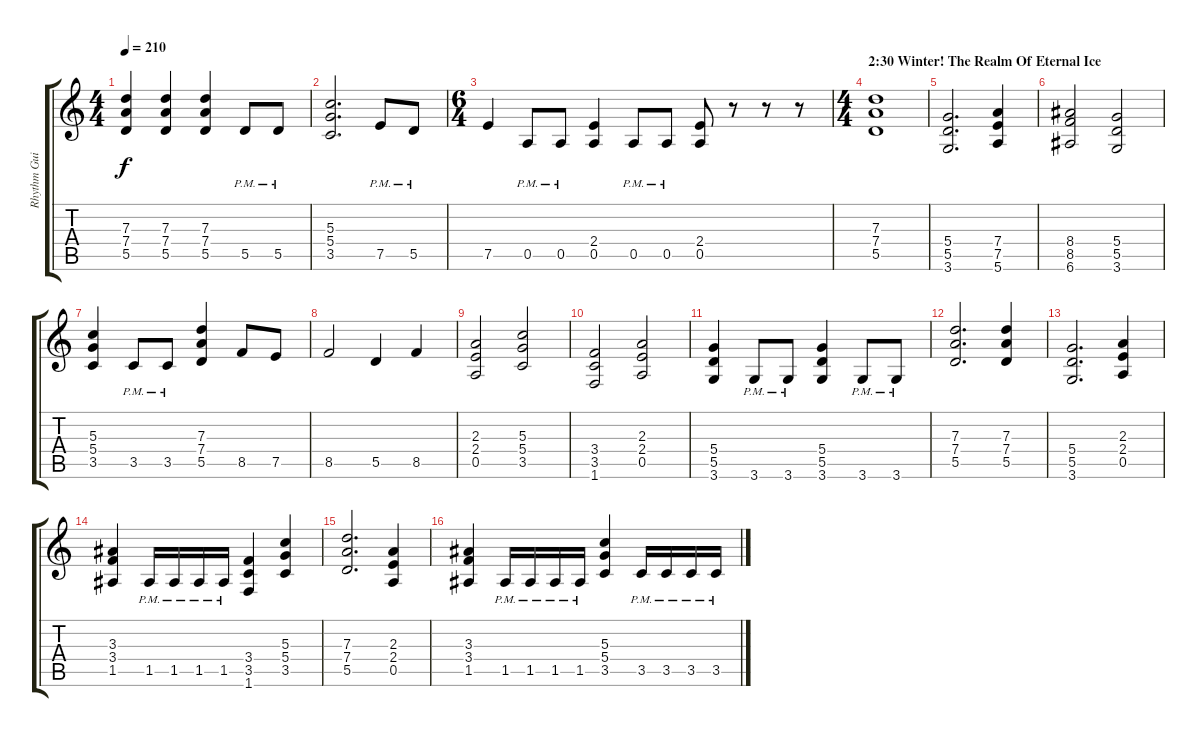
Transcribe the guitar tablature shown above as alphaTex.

\track ("Rhythm Guitar Left" "Rhythm Gui") {instrument distortionguitar}
\staff {score tabs}
\tuning (E4 B3 G3 D3 A2 E2) {hide}
\ts (4 4)
\tempo 210
\clef g2
\ks c
(7.3 7.4 5.5).4{dy f} (7.3 7.4 5.5).4 (7.3 7.4 5.5).4 5.5{pm}.8 5.5{pm}.8 |
(5.3 5.4 3.5).2{d} 7.5{pm}.8 5.5{pm}.8 |
\ts (6 4)
7.5.4 0.5{pm}.8 0.5{pm}.8 (2.4 0.5).4 0.5{pm}.8 0.5{pm}.8 (2.4 0.5).8 r.8 r.8 r.8 |
\ts (4 4)
\section ("" "2:30 Winter! The Realm Of Eternal Ice")
(7.3 7.4 5.5).1 |
(5.4 5.5 3.6).2{d} (7.4 7.5 5.6).4 |
(8.4 8.5 6.6).2 (5.4 5.5 3.6).2 |
(5.3 5.4 3.5).4 3.5{pm}.8 3.5{pm}.8 (7.3 7.4 5.5).4 8.5.8 7.5.8 |
8.5.2 5.5.4 8.5.4 |
(2.3 2.4 0.5).2 (5.3 5.4 3.5).2 |
(3.4 3.5 1.6).2 (2.3 2.4 0.5).2 |
(5.4 5.5 3.6).4 3.6{pm}.8 3.6{pm}.8 (5.4 5.5 3.6).4 3.6{pm}.8 3.6{pm}.8 |
(7.3 7.4 5.5).2{d} (7.3 7.4 5.5).4 |
(5.4 5.5 3.6).2{d} (2.3 2.4 0.5).4 |
(3.3 3.4 1.5).4 1.5{pm}.16 1.5{pm}.16 1.5{pm}.16 1.5{pm}.16 (3.4 3.5 1.6).4 (5.3 5.4 3.5).4 |
(7.3 7.4 5.5).2{d} (2.3 2.4 0.5).4 |
(3.3 3.4 1.5).4 1.5{pm}.16 1.5{pm}.16 1.5{pm}.16 1.5{pm}.16 (5.3 5.4 3.5).4 3.5{pm}.16 3.5{pm}.16 3.5{pm}.16 3.5{pm}.16
